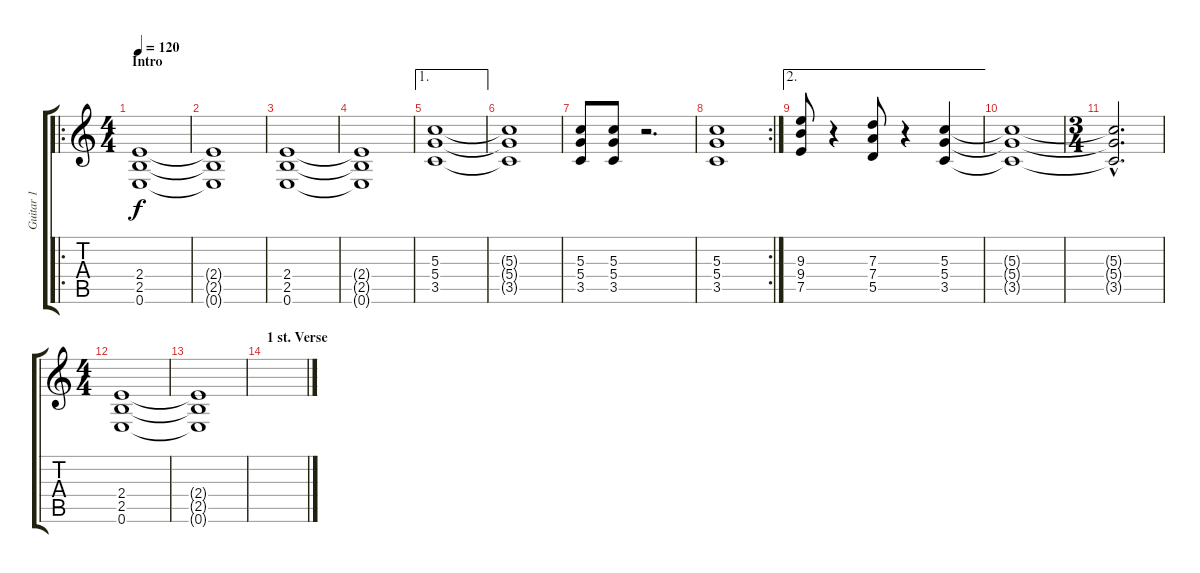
\track ("Guitar 1" "Guitar 1") {instrument distortionguitar}
\staff {score tabs}
\tuning (E4 B3 G3 D3 A2 E2) {hide}
\ro
\ts (4 4)
\section ("" "Intro")
\tempo 120
\clef g2
\ks c
(2.4 2.5 0.6).1{dy f instrument distortionguitar} |
(2.4{t} 2.5{t} 0.6{t}).1 |
(2.4 2.5 0.6).1 |
(2.4{t} 2.5{t} 0.6{t}).1 |
\ae 1
(5.3 5.4 3.5).1 |
(5.3{t} 5.4{t} 3.5{t}).1 |
(5.3 5.4 3.5).8 (5.3 5.4 3.5).8 r.2{d} |
\rc 2
(5.3 5.4 3.5).1 |
\ae 2
(9.3 9.4 7.5).8 r.4 (7.3 7.4 5.5).8 r.4 (5.3 5.4 3.5).4 |
(5.3{t} 5.4{t} 3.5{t}).1 |
\ts (3 4)
(5.3{hac t} 5.4{hac t} 3.5{hac t}).2{d} |
\ts (4 4)
(2.4 2.5 0.6).1 |
(2.4{t} 2.5{t} 0.6{t}).1 |
\section ("" "1 st. Verse")
